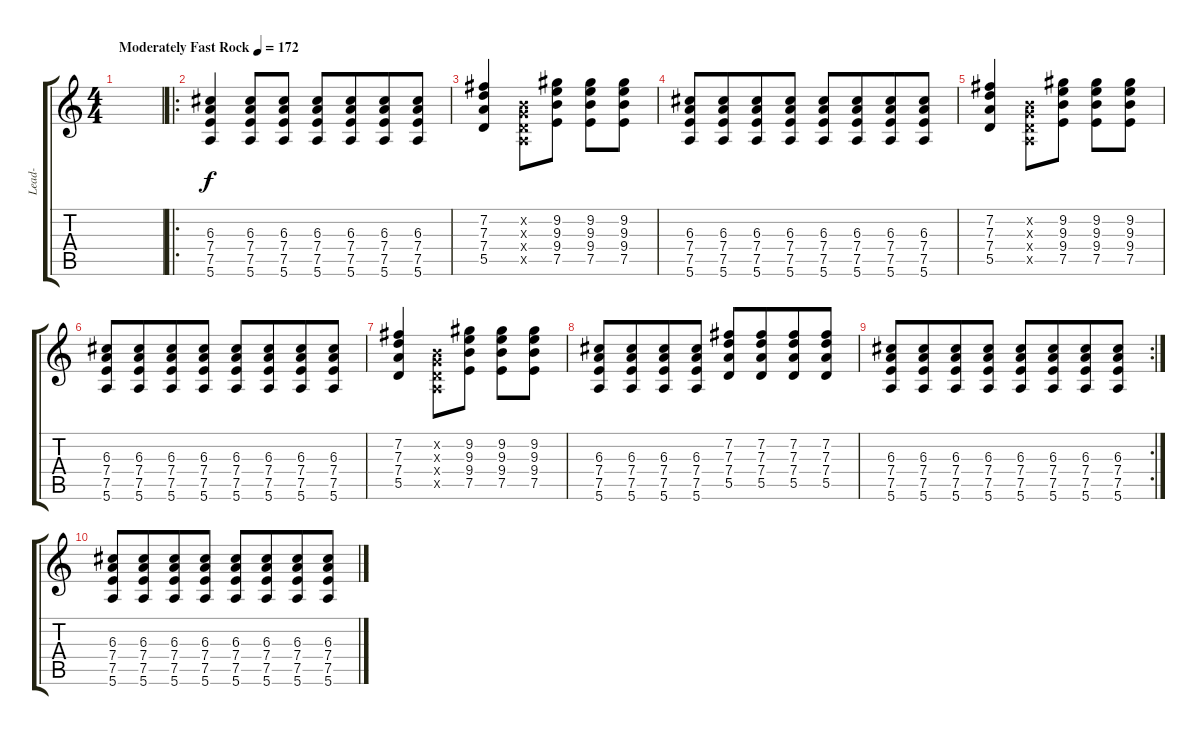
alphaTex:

\track ("Lead-" "Lead-") {instrument distortionguitar}
\staff {score tabs}
\tuning (E4 B3 G3 D3 A2 E2) {hide}
\ts (4 4)
\tempo (172 "Moderately Fast Rock")
\clef g2
\ks c
|
\ro
(6.3 7.4 7.5 5.6).4 (6.3 7.4 7.5 5.6).8 (6.3 7.4 7.5 5.6).8{beam split} (6.3 7.4 7.5 5.6).8 (6.3 7.4 7.5 5.6).8{beam merge} (6.3 7.4 7.5 5.6).8 (6.3 7.4 7.5 5.6).8 |
(7.2 7.3 7.4 5.5).4{beam Up} (0.2{x} 0.3{x} 0.4{x} 0.5{x}).8{beam Down} (9.2 9.3 9.4 7.5).8{beam Down} (9.2 9.3 9.4 7.5).8 (9.2 9.3 9.4 7.5).8 |
(6.3 7.4 7.5 5.6).8 (6.3 7.4 7.5 5.6).8{beam merge} (6.3 7.4 7.5 5.6).8 (6.3 7.4 7.5 5.6).8 (6.3 7.4 7.5 5.6).8 (6.3 7.4 7.5 5.6).8{beam merge} (6.3 7.4 7.5 5.6).8 (6.3 7.4 7.5 5.6).8 |
(7.2 7.3 7.4 5.5).4{beam Up} (0.2{x} 0.3{x} 0.4{x} 0.5{x}).8{beam Down} (9.2 9.3 9.4 7.5).8{beam Down} (9.2 9.3 9.4 7.5).8 (9.2 9.3 9.4 7.5).8 |
(6.3 7.4 7.5 5.6).8 (6.3 7.4 7.5 5.6).8{beam merge} (6.3 7.4 7.5 5.6).8 (6.3 7.4 7.5 5.6).8 (6.3 7.4 7.5 5.6).8 (6.3 7.4 7.5 5.6).8{beam merge} (6.3 7.4 7.5 5.6).8 (6.3 7.4 7.5 5.6).8 |
(7.2 7.3 7.4 5.5).4{beam Up} (0.2{x} 0.3{x} 0.4{x} 0.5{x}).8{beam Down} (9.2 9.3 9.4 7.5).8{beam Down} (9.2 9.3 9.4 7.5).8 (9.2 9.3 9.4 7.5).8 |
(6.3 7.4 7.5 5.6).8 (6.3 7.4 7.5 5.6).8{beam merge} (6.3 7.4 7.5 5.6).8 (6.3 7.4 7.5 5.6).8 (7.2 7.3 7.4 5.5).8{beam Up} (7.2 7.3 7.4 5.5).8{beam Up beam merge} (7.2 7.3 7.4 5.5).8{beam Up} (7.2 7.3 7.4 5.5).8{beam Up} |
\rc 2
(6.3 7.4 7.5 5.6).8 (6.3 7.4 7.5 5.6).8{beam merge} (6.3 7.4 7.5 5.6).8 (6.3 7.4 7.5 5.6).8 (6.3 7.4 7.5 5.6).8 (6.3 7.4 7.5 5.6).8{beam merge} (6.3 7.4 7.5 5.6).8 (6.3 7.4 7.5 5.6).8 |
(6.3 7.4 7.5 5.6).8 (6.3 7.4 7.5 5.6).8{beam merge} (6.3 7.4 7.5 5.6).8 (6.3 7.4 7.5 5.6).8 (6.3 7.4 7.5 5.6).8 (6.3 7.4 7.5 5.6).8{beam merge} (6.3 7.4 7.5 5.6).8 (6.3 7.4 7.5 5.6).8
